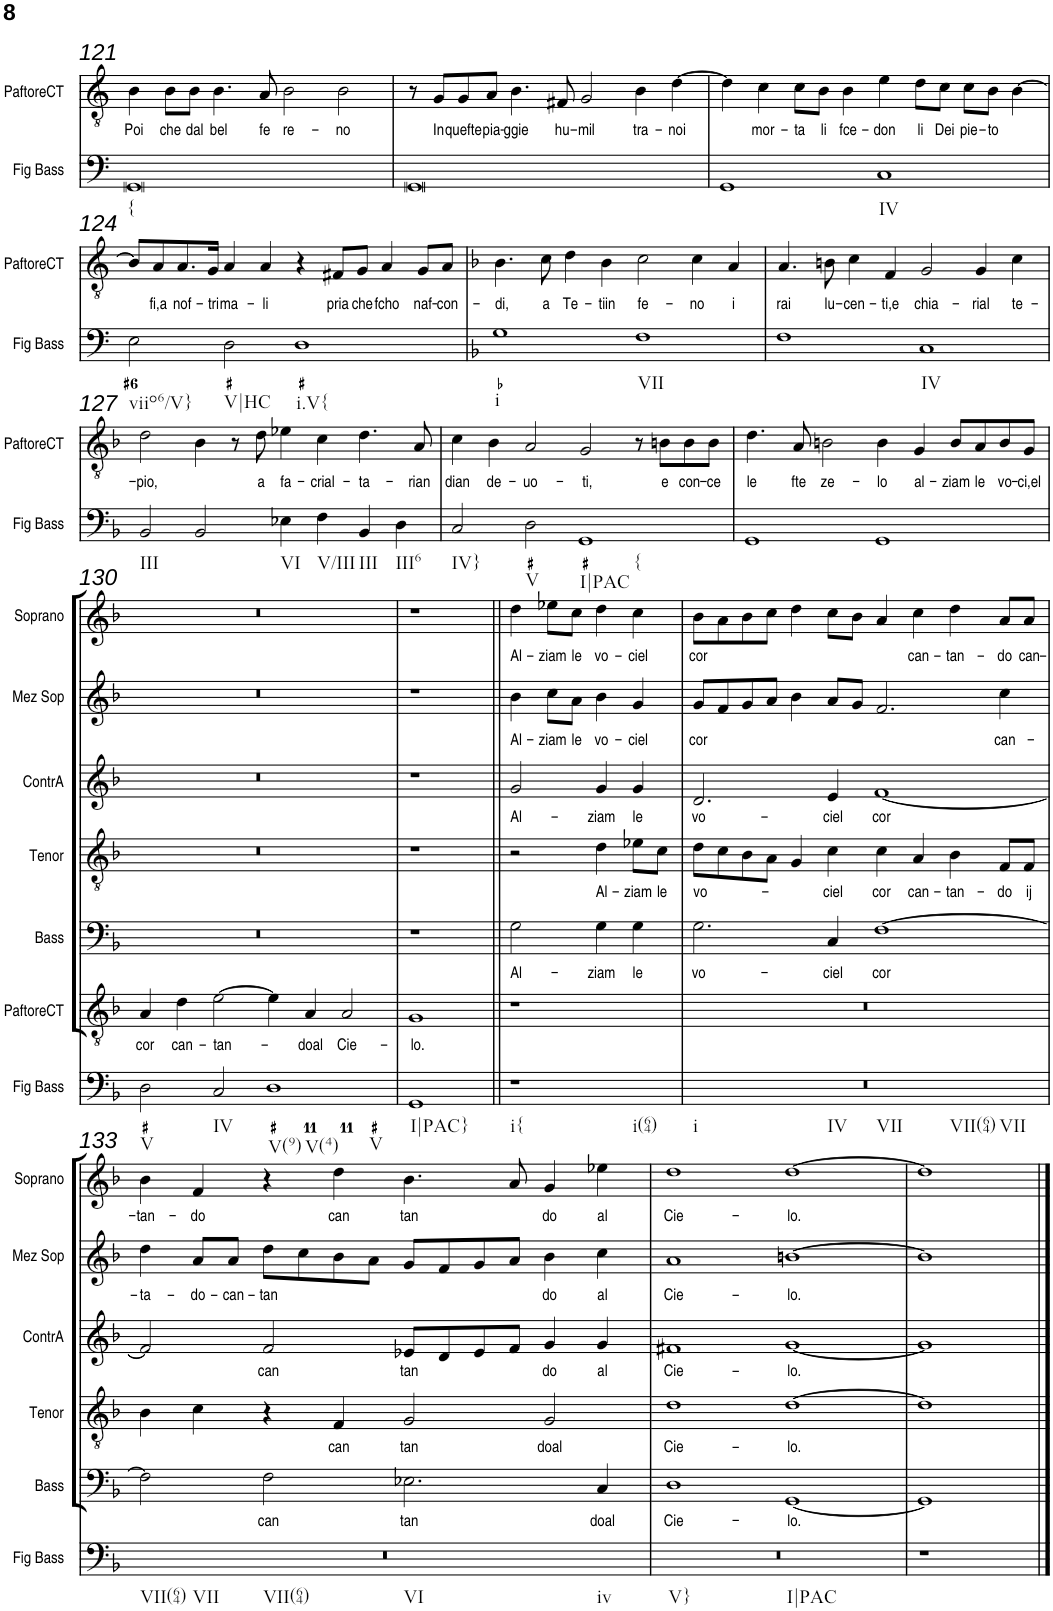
**kern	**kern	**text	**kern	**text	**kern	**text	**kern	**text	**kern	**text	**kern	**text
*part7	*part6	*part6	*part5	*part5	*part4	*part4	*part3	*part3	*part2	*part2	*part1	*part1
*staff7	*staff6	*staff6	*staff5	*staff5	*staff4	*staff4	*staff3	*staff3	*staff2	*staff2	*staff1	*staff1
*I"Fig Bass	*I"Paftore del Coro	*	*I"Bass	*	*I"Tenor	*	*I"ContrA	*	*I"Mez Sop	*	*I"Soprano	*
*I'Fig Bass	*	*	*I'Bass	*	*I'Tenor	*	*I'ContrA	*	*I'Mez Sop	*	*I'Soprano	*
!!LO:PB:g=z
*clefF4	*clefGv2	*	*clefF4	*	*clefGv2	*	*clefG2	*	*clefG2	*	*clefG2	*
*k[]	*k[]	*	*k[]	*	*k[]	*	*k[]	*	*k[]	*	*k[]	*
*M4/2	*M4/2	*	*M4/2	*	*M4/2	*	*M4/2	*	*M4/2	*	*M4/2	*
=121	=121	=121	=121	=121	=121	=121	=121	=121	=121	=121	=121	=121
!LO:TX:b:t={	!	!	!	!	!	!	!	!	!	!	!	!
!	!	!LO:LY:b	!	!	!	!	!	!	!	!	!	!
0GG	4B\	Poi	0r	.	0r	.	0r	.	0r	.	0r	.
!	!	!LO:LY:b	!	!	!	!	!	!	!	!	!	!
.	8B\L	che	.	.	.	.	.	.	.	.	.	.
!	!	!LO:LY:b	!	!	!	!	!	!	!	!	!	!
.	8B\J	dal	.	.	.	.	.	.	.	.	.	.
!	!	!LO:LY:b	!	!	!	!	!	!	!	!	!	!
.	4.B\	bel	.	.	.	.	.	.	.	.	.	.
!	!	!LO:LY:b	!	!	!	!	!	!	!	!	!	!
.	8A/	fe	.	.	.	.	.	.	.	.	.	.
!	!	!LO:LY:b	!	!	!	!	!	!	!	!	!	!
.	2B\	re-	.	.	.	.	.	.	.	.	.	.
!	!	!LO:LY:b	!	!	!	!	!	!	!	!	!	!
.	2B\	-no	.	.	.	.	.	.	.	.	.	.
=122	=122	=122	=122	=122	=122	=122	=122	=122	=122	=122	=122	=122
0GG	8r	.	0r	.	0r	.	0r	.	0r	.	0r	.
!	!	!LO:LY:b	!	!	!	!	!	!	!	!	!	!
.	8G/L	In	.	.	.	.	.	.	.	.	.	.
!	!	!LO:LY:b	!	!	!	!	!	!	!	!	!	!
.	8G/	quefte	.	.	.	.	.	.	.	.	.	.
!	!	!LO:LY:b	!	!	!	!	!	!	!	!	!	!
.	8A/J	pia-	.	.	.	.	.	.	.	.	.	.
!	!	!LO:LY:b	!	!	!	!	!	!	!	!	!	!
.	4.B\	-ggie	.	.	.	.	.	.	.	.	.	.
!	!	!LO:LY:b	!	!	!	!	!	!	!	!	!	!
.	8F#X/	hu-	.	.	.	.	.	.	.	.	.	.
!	!	!LO:LY:b	!	!	!	!	!	!	!	!	!	!
.	2G/	-mil	.	.	.	.	.	.	.	.	.	.
!	!	!LO:LY:b	!	!	!	!	!	!	!	!	!	!
.	4B\	tra-	.	.	.	.	.	.	.	.	.	.
!	!	!LO:LY:b	!	!	!	!	!	!	!	!	!	!
.	[4d\	-noi	.	.	.	.	.	.	.	.	.	.
=123	=123	=123	=123	=123	=123	=123	=123	=123	=123	=123	=123	=123
1GG	4d\]	.	0r	.	0r	.	0r	.	0r	.	0r	.
!	!	!LO:LY:b	!	!	!	!	!	!	!	!	!	!
.	4c\	mor-	.	.	.	.	.	.	.	.	.	.
!	!	!LO:LY:b	!	!	!	!	!	!	!	!	!	!
.	8c\L	-ta	.	.	.	.	.	.	.	.	.	.
!	!	!LO:LY:b	!	!	!	!	!	!	!	!	!	!
.	8B\J	li	.	.	.	.	.	.	.	.	.	.
!	!	!LO:LY:b	!	!	!	!	!	!	!	!	!	!
.	4B\	fce-	.	.	.	.	.	.	.	.	.	.
!LO:TX:b:t=IV	!	!	!	!	!	!	!	!	!	!	!	!
!	!	!LO:LY:b	!	!	!	!	!	!	!	!	!	!
1C	4e\	-don	.	.	.	.	.	.	.	.	.	.
!	!	!LO:LY:b	!	!	!	!	!	!	!	!	!	!
.	8d\L	li	.	.	.	.	.	.	.	.	.	.
!	!	!LO:LY:b	!	!	!	!	!	!	!	!	!	!
.	8c\J	Dei	.	.	.	.	.	.	.	.	.	.
!	!	!LO:LY:b	!	!	!	!	!	!	!	!	!	!
.	8c\L	pie-	.	.	.	.	.	.	.	.	.	.
!	!	!LO:LY:b	!	!	!	!	!	!	!	!	!	!
.	8B\J	-to	.	.	.	.	.	.	.	.	.	.
.	[4B\	.	.	.	.	.	.	.	.	.	.	.
!!LO:LB:g=z
=124	=124	=124	=124	=124	=124	=124	=124	=124	=124	=124	=124	=124
!LO:TX:b:t=viio6/V}	!	!	!	!	!	!	!	!	!	!	!	!
2E\	8B/L]	.	0r	.	0r	.	0r	.	0r	.	0r	.
!	!	!LO:LY:b	!	!	!	!	!	!	!	!	!	!
.	8A/	fi,a	.	.	.	.	.	.	.	.	.	.
!	!	!LO:LY:b	!	!	!	!	!	!	!	!	!	!
.	8.A/	nof-	.	.	.	.	.	.	.	.	.	.
!	!	!LO:LY:b	!	!	!	!	!	!	!	!	!	!
.	16G/Jk	-tri	.	.	.	.	.	.	.	.	.	.
!LO:TX:b:t=V|HC	!	!	!	!	!	!	!	!	!	!	!	!
!	!	!LO:LY:b	!	!	!	!	!	!	!	!	!	!
2D\	4A/	ma-	.	.	.	.	.	.	.	.	.	.
!	!	!LO:LY:b	!	!	!	!	!	!	!	!	!	!
.	4A/	-li	.	.	.	.	.	.	.	.	.	.
!LO:TX:b:t=i.V{	!	!	!	!	!	!	!	!	!	!	!	!
1D	4r	.	.	.	.	.	.	.	.	.	.	.
!	!	!LO:LY:b	!	!	!	!	!	!	!	!	!	!
.	8F#X/L	pria	.	.	.	.	.	.	.	.	.	.
!	!	!LO:LY:b	!	!	!	!	!	!	!	!	!	!
.	8G/J	che	.	.	.	.	.	.	.	.	.	.
!	!	!LO:LY:b	!	!	!	!	!	!	!	!	!	!
.	4A/	fcho	.	.	.	.	.	.	.	.	.	.
!	!	!LO:LY:b	!	!	!	!	!	!	!	!	!	!
.	8G/L	naf-	.	.	.	.	.	.	.	.	.	.
!	!	!LO:LY:b	!	!	!	!	!	!	!	!	!	!
.	8A/J	-con-	.	.	.	.	.	.	.	.	.	.
=125	=125	=125	=125	=125	=125	=125	=125	=125	=125	=125	=125	=125
*k[b-]	*k[b-]	*	*k[b-]	*	*k[b-]	*	*k[b-]	*	*k[b-]	*	*k[b-]	*
!LO:TX:b:t=i	!	!	!	!	!	!	!	!	!	!	!	!
!	!	!LO:LY:b	!	!	!	!	!	!	!	!	!	!
1G	4.B-\	-di,	0r	.	0r	.	0r	.	0r	.	0r	.
!	!	!LO:LY:b	!	!	!	!	!	!	!	!	!	!
.	8c\	a	.	.	.	.	.	.	.	.	.	.
!	!	!LO:LY:b	!	!	!	!	!	!	!	!	!	!
.	4d\	Te-	.	.	.	.	.	.	.	.	.	.
!	!	!LO:LY:b	!	!	!	!	!	!	!	!	!	!
.	4B-\	-tiin	.	.	.	.	.	.	.	.	.	.
!LO:TX:b:t=VII	!	!	!	!	!	!	!	!	!	!	!	!
!	!	!LO:LY:b	!	!	!	!	!	!	!	!	!	!
1F	2c\	fe-	.	.	.	.	.	.	.	.	.	.
!	!	!LO:LY:b	!	!	!	!	!	!	!	!	!	!
.	4c\	-no	.	.	.	.	.	.	.	.	.	.
!	!	!LO:LY:b	!	!	!	!	!	!	!	!	!	!
.	4A/	i	.	.	.	.	.	.	.	.	.	.
=126	=126	=126	=126	=126	=126	=126	=126	=126	=126	=126	=126	=126
!	!	!LO:LY:b	!	!	!	!	!	!	!	!	!	!
1F	4.A/	rai	0r	.	0r	.	0r	.	0r	.	0r	.
!	!	!LO:LY:b	!	!	!	!	!	!	!	!	!	!
.	8Bn\	lu-	.	.	.	.	.	.	.	.	.	.
!	!	!LO:LY:b	!	!	!	!	!	!	!	!	!	!
.	4c\	-cen-	.	.	.	.	.	.	.	.	.	.
!	!	!LO:LY:b	!	!	!	!	!	!	!	!	!	!
.	4F/	-ti,e	.	.	.	.	.	.	.	.	.	.
!LO:TX:b:t=IV	!	!	!	!	!	!	!	!	!	!	!	!
!	!	!LO:LY:b	!	!	!	!	!	!	!	!	!	!
1C	2G/	chia-	.	.	.	.	.	.	.	.	.	.
!	!	!LO:LY:b	!	!	!	!	!	!	!	!	!	!
.	4G/	-rial	.	.	.	.	.	.	.	.	.	.
!	!	!LO:LY:b	!	!	!	!	!	!	!	!	!	!
.	4c\	te-	.	.	.	.	.	.	.	.	.	.
!!LO:LB:g=z
=127	=127	=127	=127	=127	=127	=127	=127	=127	=127	=127	=127	=127
!LO:TX:b:t=III	!	!	!	!	!	!	!	!	!	!	!	!
!	!	!LO:LY:b	!	!	!	!	!	!	!	!	!	!
2BB-/	2d\	-pio,	0r	.	0r	.	0r	.	0r	.	0r	.
2BB-/	4B-\	.	.	.	.	.	.	.	.	.	.	.
.	8r	.	.	.	.	.	.	.	.	.	.	.
!	!	!LO:LY:b	!	!	!	!	!	!	!	!	!	!
.	8d\	a	.	.	.	.	.	.	.	.	.	.
!LO:TX:b:t=VI	!	!	!	!	!	!	!	!	!	!	!	!
!	!	!LO:LY:b	!	!	!	!	!	!	!	!	!	!
4E-X\	4e-X\	fa-	.	.	.	.	.	.	.	.	.	.
!LO:TX:b:t=V/III	!	!	!	!	!	!	!	!	!	!	!	!
!	!	!LO:LY:b	!	!	!	!	!	!	!	!	!	!
4F\	4c\	-crial-	.	.	.	.	.	.	.	.	.	.
!LO:TX:b:t=III	!	!	!	!	!	!	!	!	!	!	!	!
!	!	!LO:LY:b	!	!	!	!	!	!	!	!	!	!
4BB-/	4.d\	-ta-	.	.	.	.	.	.	.	.	.	.
!LO:TX:b:t=III6	!	!	!	!	!	!	!	!	!	!	!	!
4D\	.	.	.	.	.	.	.	.	.	.	.	.
!	!	!LO:LY:b	!	!	!	!	!	!	!	!	!	!
.	8A/	-rian	.	.	.	.	.	.	.	.	.	.
=128	=128	=128	=128	=128	=128	=128	=128	=128	=128	=128	=128	=128
!LO:TX:b:t=IV}	!	!	!	!	!	!	!	!	!	!	!	!
!	!	!LO:LY:b	!	!	!	!	!	!	!	!	!	!
2C/	4c\	dian	0r	.	0r	.	0r	.	0r	.	0r	.
!	!	!LO:LY:b	!	!	!	!	!	!	!	!	!	!
.	4B-\	de-	.	.	.	.	.	.	.	.	.	.
!LO:TX:b:t=V	!	!	!	!	!	!	!	!	!	!	!	!
!	!	!LO:LY:b	!	!	!	!	!	!	!	!	!	!
2D\	2A/	-uo-	.	.	.	.	.	.	.	.	.	.
!LO:TX:b:t=I|PAC	!	!	!	!	!	!	!	!	!	!	!	!
!LO:TX:b:t={	!	!	!	!	!	!	!	!	!	!	!	!
!	!	!LO:LY:b	!	!	!	!	!	!	!	!	!	!
1GG	2G/	-ti,	.	.	.	.	.	.	.	.	.	.
.	8r	.	.	.	.	.	.	.	.	.	.	.
!	!	!LO:LY:b	!	!	!	!	!	!	!	!	!	!
.	8Bn\L	e	.	.	.	.	.	.	.	.	.	.
!	!	!LO:LY:b	!	!	!	!	!	!	!	!	!	!
.	8B\	con-	.	.	.	.	.	.	.	.	.	.
!	!	!LO:LY:b	!	!	!	!	!	!	!	!	!	!
.	8B\J	-ce	.	.	.	.	.	.	.	.	.	.
=129	=129	=129	=129	=129	=129	=129	=129	=129	=129	=129	=129	=129
!	!	!LO:LY:b	!	!	!	!	!	!	!	!	!	!
1GG	4.d\	le	0r	.	0r	.	0r	.	0r	.	0r	.
!	!	!LO:LY:b	!	!	!	!	!	!	!	!	!	!
.	8A/	fte	.	.	.	.	.	.	.	.	.	.
!	!	!LO:LY:b	!	!	!	!	!	!	!	!	!	!
.	2Bn\	ze-	.	.	.	.	.	.	.	.	.	.
!	!	!LO:LY:b	!	!	!	!	!	!	!	!	!	!
1GG	4B\	-lo	.	.	.	.	.	.	.	.	.	.
!	!	!LO:LY:b	!	!	!	!	!	!	!	!	!	!
.	4G/	al-	.	.	.	.	.	.	.	.	.	.
!	!	!LO:LY:b	!	!	!	!	!	!	!	!	!	!
.	8B/L	-ziam	.	.	.	.	.	.	.	.	.	.
!	!	!LO:LY:b	!	!	!	!	!	!	!	!	!	!
.	8A/	le	.	.	.	.	.	.	.	.	.	.
!	!	!LO:LY:b	!	!	!	!	!	!	!	!	!	!
.	8B/	vo-	.	.	.	.	.	.	.	.	.	.
!	!	!LO:LY:b	!	!	!	!	!	!	!	!	!	!
.	8G/J	-ci,el	.	.	.	.	.	.	.	.	.	.
!!LO:LB:g=z
=130	=130	=130	=130	=130	=130	=130	=130	=130	=130	=130	=130	=130
!LO:TX:b:t=V	!	!	!	!	!	!	!	!	!	!	!	!
!	!	!LO:LY:b	!	!	!	!	!	!	!	!	!	!
2D\	4A/	cor	0r	.	0r	.	0r	.	0r	.	0r	.
!	!	!LO:LY:b	!	!	!	!	!	!	!	!	!	!
.	4d\	can-	.	.	.	.	.	.	.	.	.	.
!LO:TX:b:t=IV	!	!	!	!	!	!	!	!	!	!	!	!
!	!	!LO:LY:b	!	!	!	!	!	!	!	!	!	!
2C/	[2e\	-tan-	.	.	.	.	.	.	.	.	.	.
!LO:TX:b:t=V(9)	!	!	!	!	!	!	!	!	!	!	!	!
!LO:TX:b:t=V(4)	!	!	!	!	!	!	!	!	!	!	!	!
!LO:TX:b:t=V	!	!	!	!	!	!	!	!	!	!	!	!
1D	4e\]	.	.	.	.	.	.	.	.	.	.	.
!	!	!LO:LY:b	!	!	!	!	!	!	!	!	!	!
.	4A/	-doal	.	.	.	.	.	.	.	.	.	.
!	!	!LO:LY:b	!	!	!	!	!	!	!	!	!	!
.	2A/	Cie-	.	.	.	.	.	.	.	.	.	.
=131	=131	=131	=131	=131	=131	=131	=131	=131	=131	=131	=131	=131
!LO:TX:b:t=I|PAC}	!	!	!	!	!	!	!	!	!	!	!	!
!	!	!LO:LY:b	!	!	!	!	!	!	!	!	!	!
1GG	1G	-lo.	1r	.	1r	.	1r	.	1r	.	1r	.
!LO:TX:b:t=i{	!	!	!	!	!	!	!	!	!	!	!	!
!LO:TX:b:t=i(64)	!	!	!	!	!	!	!	!	!	!	!	!
!	!	!	!	!LO:LY:b	!	!	!	!LO:LY:b	!	!LO:LY:b	!	!LO:LY:b
1r	1r	.	2G\	Al-	2r	.	2g/	Al-	4b-\	Al-	4dd\	Al-
!	!	!	!	!	!	!	!	!	!	!LO:LY:b	!	!LO:LY:b
.	.	.	.	.	.	.	.	.	8cc\L	-ziam	8ee-X\L	-ziam
!	!	!	!	!	!	!	!	!	!	!LO:LY:b	!	!LO:LY:b
.	.	.	.	.	.	.	.	.	8a\J	le	8cc\J	le
!	!	!	!	!LO:LY:b	!	!LO:LY:b	!	!LO:LY:b	!	!LO:LY:b	!	!LO:LY:b
.	.	.	4G\	-ziam	4d\	Al-	4g/	-ziam	4b-\	vo-	4dd\	vo-
!	!	!	!	!LO:LY:b	!	!LO:LY:b	!	!LO:LY:b	!	!LO:LY:b	!	!LO:LY:b
.	.	.	4G\	le	8e-X\L	-ziam	4g/	le	4g/	-ciel	4cc\	-ciel
!	!	!	!	!	!	!LO:LY:b	!	!	!	!	!	!
.	.	.	.	.	8c\J	le	.	.	.	.	.	.
=132	=132	=132	=132	=132	=132	=132	=132	=132	=132	=132	=132	=132
!LO:TX:b:t=i	!	!	!	!	!	!	!	!	!	!	!	!
!LO:TX:b:t=IV	!	!	!	!	!	!	!	!	!	!	!	!
!LO:TX:b:t=VII	!	!	!	!	!	!	!	!	!	!	!	!
!LO:TX:b:t=VII(64)	!	!	!	!	!	!	!	!	!	!	!	!
!LO:TX:b:t=VII	!	!	!	!	!	!	!	!	!	!	!	!
!	!	!	!	!LO:LY:b	!	!LO:LY:b	!	!LO:LY:b	!	!LO:LY:b	!	!LO:LY:b
0r	0r	.	2.G\	vo-	8d\L	vo-	2.d/	vo-	8g/L	cor	8b-\L	cor
.	.	.	.	.	8c\	.	.	.	8f/	.	8a\	.
.	.	.	.	.	8B-\	.	.	.	8g/	.	8b-\	.
.	.	.	.	.	8A\J	.	.	.	8a/J	.	8cc\J	.
.	.	.	.	.	4G/	.	.	.	4b-\	.	4dd\	.
!	!	!	!	!LO:LY:b	!	!LO:LY:b	!	!LO:LY:b	!	!	!	!
.	.	.	4C/	-ciel	4c\	-ciel	4e/	-ciel	8a/L	.	8cc\L	.
.	.	.	.	.	.	.	.	.	8g/J	.	8b-\J	.
!	!	!	!	!LO:LY:b	!	!LO:LY:b	!	!LO:LY:b	!	!	!	!
.	.	.	[1F	cor	4c\	cor	[1f	cor	2.f/	.	4a/	.
!	!	!	!	!	!	!LO:LY:b	!	!	!	!	!	!LO:LY:b
.	.	.	.	.	4A/	can-	.	.	.	.	4cc\	can-
!	!	!	!	!	!	!LO:LY:b	!	!	!	!	!	!LO:LY:b
.	.	.	.	.	4B-\	-tan-	.	.	.	.	4dd\	-tan-
!	!	!	!	!	!	!LO:LY:b	!	!	!	!LO:LY:b	!	!LO:LY:b
.	.	.	.	.	8F/L	-do	.	.	4cc\	can-	8a/L	-do
!	!	!	!	!	!	!LO:LY:b	!	!	!	!	!	!LO:LY:b
.	.	.	.	.	8F/J	ij	.	.	.	.	8a/J	can-
!!LO:LB:g=z
=133	=133	=133	=133	=133	=133	=133	=133	=133	=133	=133	=133	=133
!LO:TX:b:t=VII(64)	!	!	!	!	!	!	!	!	!	!	!	!
!LO:TX:b:t=VII	!	!	!	!	!	!	!	!	!	!	!	!
!LO:TX:b:t=VII(64)	!	!	!	!	!	!	!	!	!	!	!	!
!LO:TX:b:t=VI	!	!	!	!	!	!	!	!	!	!	!	!
!LO:TX:b:t=iv	!	!	!	!	!	!	!	!	!	!	!	!
!	!	!	!	!	!	!	!	!	!	!LO:LY:b	!	!LO:LY:b
0r	0r	.	2F\]	.	4B-\	.	2f/]	.	4dd\	-ta-	4b-\	-tan-
!	!	!	!	!	!	!	!	!	!	!LO:LY:b	!	!LO:LY:b
.	.	.	.	.	4c\	.	.	.	8a/L	-do-	4f/	-do
!	!	!	!	!	!	!	!	!	!	!LO:LY:b	!	!
.	.	.	.	.	.	.	.	.	8a/J	-can-	.	.
!	!	!	!	!LO:LY:b	!	!	!	!LO:LY:b	!	!LO:LY:b	!	!
.	.	.	2F\	can	4r	.	2f/	can	8dd\L	-tan	4r	.
.	.	.	.	.	.	.	.	.	8cc\	.	.	.
!	!	!	!	!	!	!LO:LY:b	!	!	!	!	!	!LO:LY:b
.	.	.	.	.	4F/	can	.	.	8b-\	.	4dd\	can
.	.	.	.	.	.	.	.	.	8a\J	.	.	.
!	!	!	!	!LO:LY:b	!	!LO:LY:b	!	!LO:LY:b	!	!	!	!LO:LY:b
.	.	.	2.E-X\	tan	2G/	tan	8e-X/L	tan	8g/L	.	4.b-\	tan
.	.	.	.	.	.	.	8d/	.	8f/	.	.	.
.	.	.	.	.	.	.	8e-/	.	8g/	.	.	.
.	.	.	.	.	.	.	8f/J	.	8a/J	.	8a/	.
!	!	!	!	!	!	!LO:LY:b	!	!LO:LY:b	!	!LO:LY:b	!	!LO:LY:b
.	.	.	.	.	2G/	doal	4g/	do	4b-\	do	4g/	do
!	!	!	!	!LO:LY:b	!	!	!	!LO:LY:b	!	!LO:LY:b	!	!LO:LY:b
.	.	.	4C/	doal	.	.	4g/	al	4cc\	al	4ee-X\	al
=134	=134	=134	=134	=134	=134	=134	=134	=134	=134	=134	=134	=134
!LO:TX:b:t=V}	!	!	!	!	!	!	!	!	!	!	!	!
!LO:TX:b:t=I|PAC	!	!	!	!	!	!	!	!	!	!	!	!
!	!	!	!	!LO:LY:b	!	!LO:LY:b	!	!LO:LY:b	!	!LO:LY:b	!	!LO:LY:b
0r	0r	.	1D	Cie-	1d	Cie-	1f#X	Cie-	1a	Cie-	1dd	Cie-
!	!	!	!	!LO:LY:b	!	!LO:LY:b	!	!LO:LY:b	!	!LO:LY:b	!	!LO:LY:b
.	.	.	[1GG	-lo.	[1d	-lo.	[1g	-lo.	[1bn	-lo.	[1dd	-lo.
=135	=135	=135	=135	=135	=135	=135	=135	=135	=135	=135	=135	=135
0r	0r	.	1GG]	.	1d]	.	1g]	.	1b]	.	1dd]	.
.	.	.	1ryy	.	1ryy	.	1ryy	.	1ryy	.	1ryy	.
==	==	==	==	==	==	==	==	==	==	==	==	==
*-	*-	*-	*-	*-	*-	*-	*-	*-	*-	*-	*-	*-
